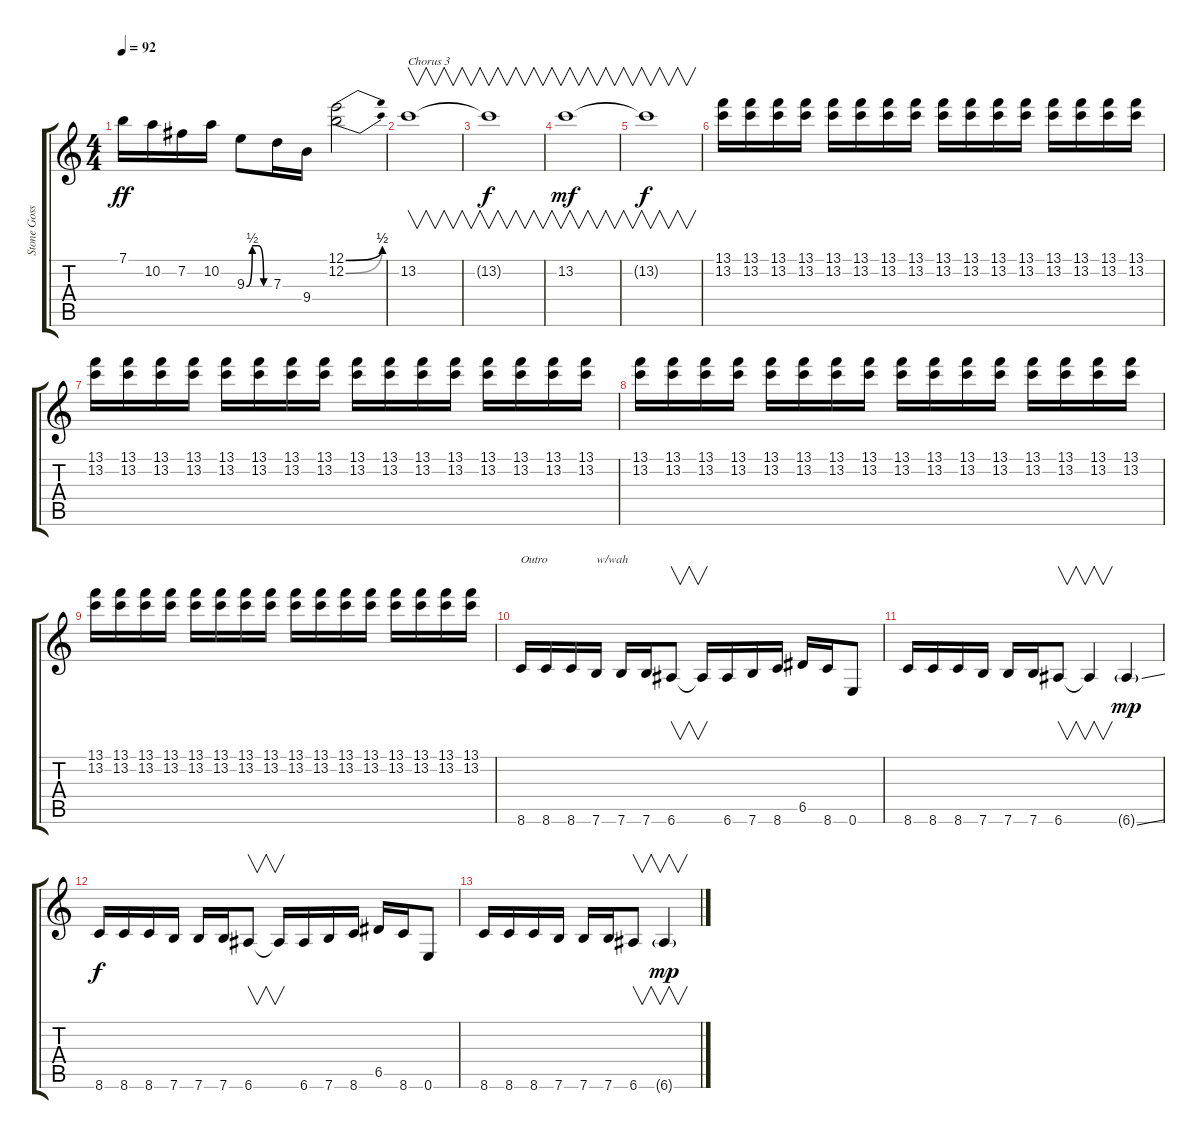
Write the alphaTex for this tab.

\track ("Stone Gossard" "Stone Goss") {instrument overdrivenguitar}
\staff {score tabs}
\tuning (E4 B3 G3 D3 A2 E2) {hide}
\ts (4 4)
\tempo 92
\clef g2
\ks c
7.1.16{dy ff} 10.2.16 7.2.16 10.2.16 9.3{be (custom 0 0 15 2 30 2 45 0 60 0)}.8 7.3.16 9.4.16 (12.1{be (bend 0 0 60 2)} 12.2{be (bend 0 0 60 2)}).2 |
13.2.1{v txt "Chorus 3"} |
13.2{t}.1{v dy f} |
13.2.1{v dy mf} |
13.2{t}.1{v dy f} |
(13.1 13.2).16 (13.1 13.2).16 (13.1 13.2).16 (13.1 13.2).16 (13.1 13.2).16 (13.1 13.2).16 (13.1 13.2).16 (13.1 13.2).16 (13.1 13.2).16 (13.1 13.2).16 (13.1 13.2).16 (13.1 13.2).16 (13.1 13.2).16 (13.1 13.2).16 (13.1 13.2).16 (13.1 13.2).16 |
(13.1 13.2).16 (13.1 13.2).16 (13.1 13.2).16 (13.1 13.2).16 (13.1 13.2).16 (13.1 13.2).16 (13.1 13.2).16 (13.1 13.2).16 (13.1 13.2).16 (13.1 13.2).16 (13.1 13.2).16 (13.1 13.2).16 (13.1 13.2).16 (13.1 13.2).16 (13.1 13.2).16 (13.1 13.2).16 |
(13.1 13.2).16 (13.1 13.2).16 (13.1 13.2).16 (13.1 13.2).16 (13.1 13.2).16 (13.1 13.2).16 (13.1 13.2).16 (13.1 13.2).16 (13.1 13.2).16 (13.1 13.2).16 (13.1 13.2).16 (13.1 13.2).16 (13.1 13.2).16 (13.1 13.2).16 (13.1 13.2).16 (13.1 13.2).16 |
(13.1 13.2).16 (13.1 13.2).16 (13.1 13.2).16 (13.1 13.2).16 (13.1 13.2).16 (13.1 13.2).16 (13.1 13.2).16 (13.1 13.2).16 (13.1 13.2).16 (13.1 13.2).16 (13.1 13.2).16 (13.1 13.2).16 (13.1 13.2).16 (13.1 13.2).16 (13.1 13.2).16 (13.1 13.2).16 |
8.6.16{txt "Outro"} 8.6.16 8.6.16 7.6.16{txt "w/wah"} 7.6.16 7.6.16 6.6.8{v} 6.6{t}.16{v} 6.6.16 7.6.16 8.6.16 6.5.16 8.6.16 0.6.8 |
8.6.16 8.6.16 8.6.16 7.6.16 7.6.16 7.6.16 6.6.8{v} 6.6{t}.4{v} 6.6{ss g}.4{dy mp} |
8.6.16{dy f} 8.6.16 8.6.16 7.6.16 7.6.16 7.6.16 6.6.8{v} 6.6{t}.16{v} 6.6.16 7.6.16 8.6.16 6.5.16 8.6.16 0.6.8 |
8.6.16 8.6.16 8.6.16 7.6.16 7.6.16 7.6.16 6.6.8{v} 6.6{g}.4{v dy mp}
